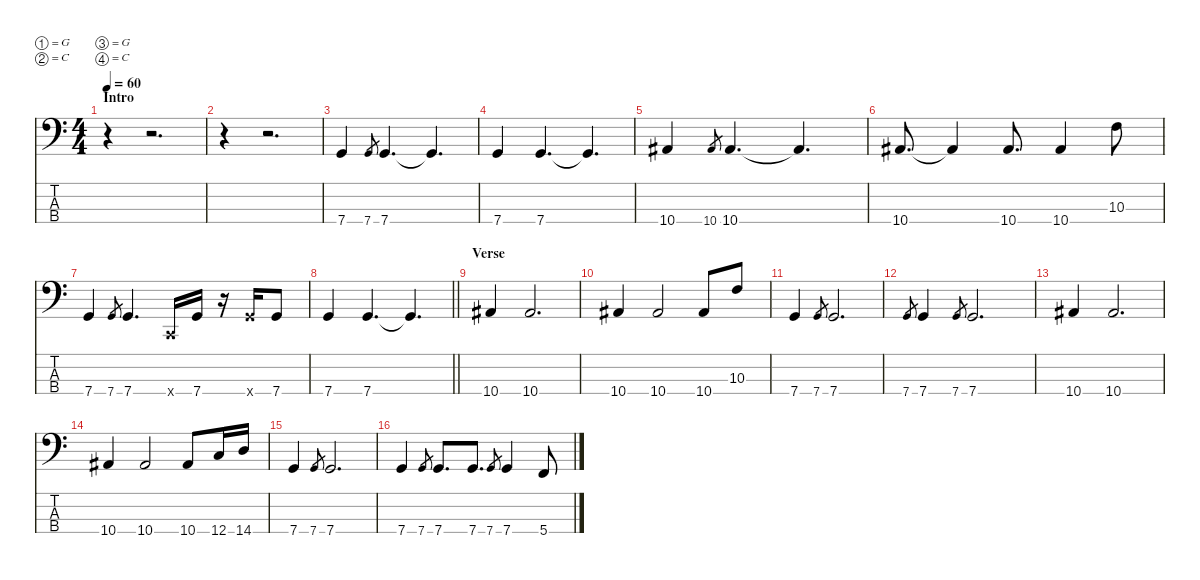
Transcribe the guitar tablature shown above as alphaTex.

\defaultSystemsLayout 4
\hideDynamics
\bracketExtendMode nobrackets
\singleTrackTrackNamePolicy hidden
\multiTrackTrackNamePolicy hidden
\firstSystemTrackNameMode fullname
\firstSystemTrackNameOrientation horizontal
\otherSystemsTrackNameOrientation horizontal
\track ("Craig McFarland" "fl.bs.") {instrument fretlessbass}
\staff {score tabs}
\tuning (G2 C2 G1 C1)
\ts (4 4)
\section ("" "Intro")
\tempo 60
\clef f4
\ks c
r.4{dy f instrument fretlessbass beam Down} r.2{d beam Down} |
r.4{beam Down} r.2{d beam Down} |
7.4.4{beam Up} 7.4.8{gr dy mf beam Up} 7.4.4{d dy f beam Up} 7.4{t}.4{d beam Up} |
7.4.4{beam Up} 7.4.4{d beam Up} 7.4{t}.4{d beam Up} |
10.4{acc #}.4{beam Up} 10.4{acc #}.8{gr dy mf beam Up} 10.4{acc #}.4{d dy f beam Up} 10.4{t acc #}.4{d beam Up} |
10.4{acc #}.8{d beam Up} 10.4{t acc #}.4{beam Up} 10.4{acc #}.8{d beam Up} 10.4{acc #}.4{beam Up} 10.3.8{beam Down} |
7.4.4{beam Up} 7.4.8{gr dy mf beam Up} 7.4.4{d dy f beam Up} 0.4{x}.16{beam Up} 7.4.16{beam Up} r.16{beam Up} 7.4{x}.16{beam Up} 7.4.8{beam Up} |
\barLineRight lightlight
7.4.4{beam Up} 7.4.4{d beam Up} 7.4{t}.4{d beam Up} |
\section ("" "Verse")
10.4{acc #}.4{beam Up} 10.4{acc #}.2{d beam Up} |
10.4{acc #}.4{beam Up} 10.4{acc #}.2{beam Up} 10.4{acc #}.8{beam Up} 10.3.8{beam Up} |
7.4.4{beam Up} 7.4.8{gr dy mf beam Up} 7.4.2{d dy f beam Up} |
7.4.8{gr dy mf beam Up} 7.4.4{dy f beam Up} 7.4.8{gr dy mf beam Up} 7.4.2{d dy f beam Up} |
10.4{acc #}.4{beam Up} 10.4{acc #}.2{d beam Up} |
10.4{acc #}.4{beam Up} 10.4{acc #}.2{beam Up} 10.4{acc #}.8{beam Up} 12.4.16{beam Up} 14.4.16{beam Up} |
7.4.4{beam Up} 7.4.8{gr dy mf beam Up} 7.4.2{d dy f beam Up} |
7.4.4{beam Up} 7.4.8{gr dy mf beam Up} 7.4.8{d dy f beam Up} 7.4.8{d beam Up} 7.4.8{gr dy mf beam Up} 7.4.4{dy f beam Up} 5.4.8{beam Up}
